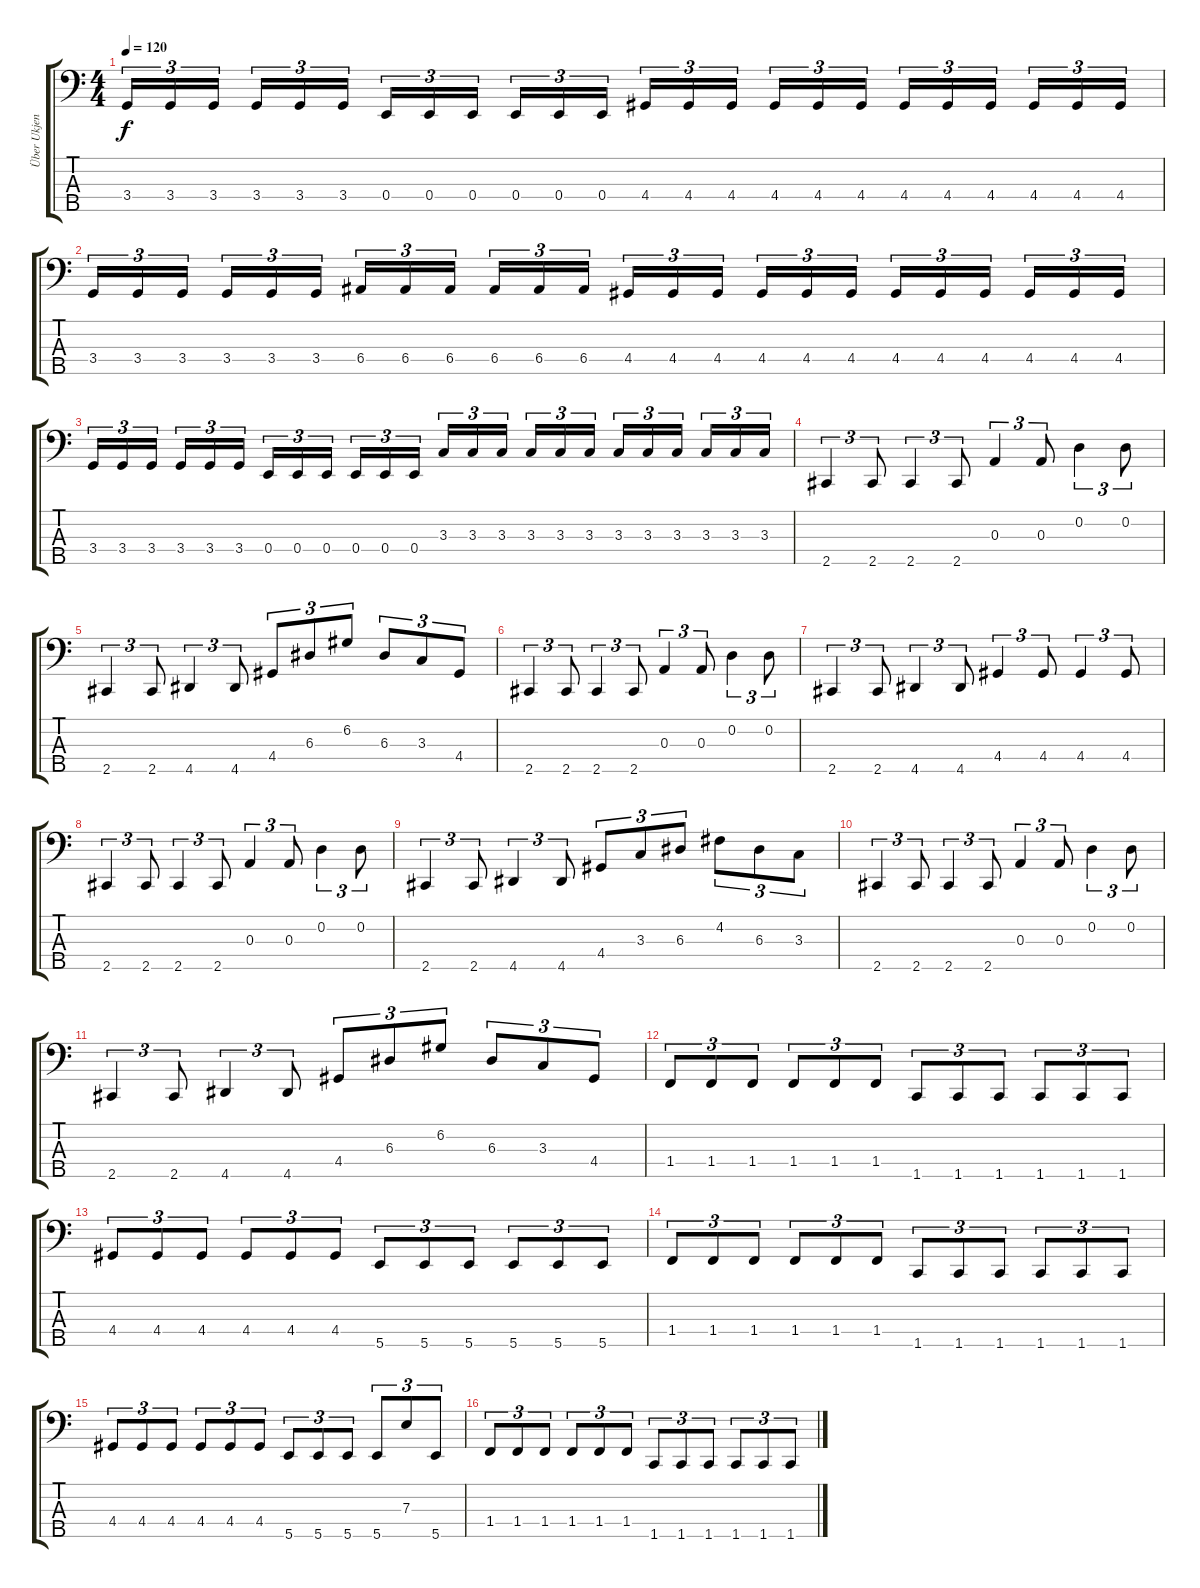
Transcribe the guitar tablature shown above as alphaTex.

\track ("Über Ukjent Bass" "Über Ukjen") {instrument electricbassfinger}
\staff {score tabs}
\tuning (G2 D2 A1 E1 B0) {hide}
\ts (4 4)
\tempo 120
\clef f4
\ks c
3.4.16{tu (3 2) dy f} 3.4.16{tu (3 2)} 3.4.16{tu (3 2)} 3.4.16{tu (3 2)} 3.4.16{tu (3 2)} 3.4.16{tu (3 2)} 0.4.16{tu (3 2)} 0.4.16{tu (3 2)} 0.4.16{tu (3 2)} 0.4.16{tu (3 2)} 0.4.16{tu (3 2)} 0.4.16{tu (3 2)} 4.4.16{tu (3 2)} 4.4.16{tu (3 2)} 4.4.16{tu (3 2)} 4.4.16{tu (3 2)} 4.4.16{tu (3 2)} 4.4.16{tu (3 2)} 4.4.16{tu (3 2)} 4.4.16{tu (3 2)} 4.4.16{tu (3 2)} 4.4.16{tu (3 2)} 4.4.16{tu (3 2)} 4.4.16{tu (3 2)} |
3.4.16{tu (3 2)} 3.4.16{tu (3 2)} 3.4.16{tu (3 2)} 3.4.16{tu (3 2)} 3.4.16{tu (3 2)} 3.4.16{tu (3 2)} 6.4.16{tu (3 2)} 6.4.16{tu (3 2)} 6.4.16{tu (3 2)} 6.4.16{tu (3 2)} 6.4.16{tu (3 2)} 6.4.16{tu (3 2)} 4.4.16{tu (3 2)} 4.4.16{tu (3 2)} 4.4.16{tu (3 2)} 4.4.16{tu (3 2)} 4.4.16{tu (3 2)} 4.4.16{tu (3 2)} 4.4.16{tu (3 2)} 4.4.16{tu (3 2)} 4.4.16{tu (3 2)} 4.4.16{tu (3 2)} 4.4.16{tu (3 2)} 4.4.16{tu (3 2)} |
3.4.16{tu (3 2)} 3.4.16{tu (3 2)} 3.4.16{tu (3 2)} 3.4.16{tu (3 2)} 3.4.16{tu (3 2)} 3.4.16{tu (3 2)} 0.4.16{tu (3 2)} 0.4.16{tu (3 2)} 0.4.16{tu (3 2)} 0.4.16{tu (3 2)} 0.4.16{tu (3 2)} 0.4.16{tu (3 2)} 3.3.16{tu (3 2)} 3.3.16{tu (3 2)} 3.3.16{tu (3 2)} 3.3.16{tu (3 2)} 3.3.16{tu (3 2)} 3.3.16{tu (3 2)} 3.3.16{tu (3 2)} 3.3.16{tu (3 2)} 3.3.16{tu (3 2)} 3.3.16{tu (3 2)} 3.3.16{tu (3 2)} 3.3.16{tu (3 2)} |
2.5.4{tu (3 2)} 2.5.8{tu (3 2)} 2.5.4{tu (3 2)} 2.5.8{tu (3 2)} 0.3.4{tu (3 2)} 0.3.8{tu (3 2)} 0.2.4{tu (3 2)} 0.2.8{tu (3 2)} |
2.5.4{tu (3 2)} 2.5.8{tu (3 2)} 4.5.4{tu (3 2)} 4.5.8{tu (3 2)} 4.4.8{tu (3 2)} 6.3.8{tu (3 2)} 6.2.8{tu (3 2)} 6.3.8{tu (3 2)} 3.3.8{tu (3 2)} 4.4.8{tu (3 2)} |
2.5.4{tu (3 2)} 2.5.8{tu (3 2)} 2.5.4{tu (3 2)} 2.5.8{tu (3 2)} 0.3.4{tu (3 2)} 0.3.8{tu (3 2)} 0.2.4{tu (3 2)} 0.2.8{tu (3 2)} |
2.5.4{tu (3 2)} 2.5.8{tu (3 2)} 4.5.4{tu (3 2)} 4.5.8{tu (3 2)} 4.4.4{tu (3 2)} 4.4.8{tu (3 2)} 4.4.4{tu (3 2)} 4.4.8{tu (3 2)} |
2.5.4{tu (3 2)} 2.5.8{tu (3 2)} 2.5.4{tu (3 2)} 2.5.8{tu (3 2)} 0.3.4{tu (3 2)} 0.3.8{tu (3 2)} 0.2.4{tu (3 2)} 0.2.8{tu (3 2)} |
2.5.4{tu (3 2)} 2.5.8{tu (3 2)} 4.5.4{tu (3 2)} 4.5.8{tu (3 2)} 4.4.8{tu (3 2)} 3.3.8{tu (3 2)} 6.3.8{tu (3 2)} 4.2.8{tu (3 2)} 6.3.8{tu (3 2)} 3.3.8{tu (3 2)} |
2.5.4{tu (3 2)} 2.5.8{tu (3 2)} 2.5.4{tu (3 2)} 2.5.8{tu (3 2)} 0.3.4{tu (3 2)} 0.3.8{tu (3 2)} 0.2.4{tu (3 2)} 0.2.8{tu (3 2)} |
2.5.4{tu (3 2)} 2.5.8{tu (3 2)} 4.5.4{tu (3 2)} 4.5.8{tu (3 2)} 4.4.8{tu (3 2)} 6.3.8{tu (3 2)} 6.2.8{tu (3 2)} 6.3.8{tu (3 2)} 3.3.8{tu (3 2)} 4.4.8{tu (3 2)} |
1.4.8{tu (3 2)} 1.4.8{tu (3 2)} 1.4.8{tu (3 2)} 1.4.8{tu (3 2)} 1.4.8{tu (3 2)} 1.4.8{tu (3 2)} 1.5.8{tu (3 2)} 1.5.8{tu (3 2)} 1.5.8{tu (3 2)} 1.5.8{tu (3 2)} 1.5.8{tu (3 2)} 1.5.8{tu (3 2)} |
4.4.8{tu (3 2)} 4.4.8{tu (3 2)} 4.4.8{tu (3 2)} 4.4.8{tu (3 2)} 4.4.8{tu (3 2)} 4.4.8{tu (3 2)} 5.5.8{tu (3 2)} 5.5.8{tu (3 2)} 5.5.8{tu (3 2)} 5.5.8{tu (3 2)} 5.5.8{tu (3 2)} 5.5.8{tu (3 2)} |
1.4.8{tu (3 2)} 1.4.8{tu (3 2)} 1.4.8{tu (3 2)} 1.4.8{tu (3 2)} 1.4.8{tu (3 2)} 1.4.8{tu (3 2)} 1.5.8{tu (3 2)} 1.5.8{tu (3 2)} 1.5.8{tu (3 2)} 1.5.8{tu (3 2)} 1.5.8{tu (3 2)} 1.5.8{tu (3 2)} |
4.4.8{tu (3 2)} 4.4.8{tu (3 2)} 4.4.8{tu (3 2)} 4.4.8{tu (3 2)} 4.4.8{tu (3 2)} 4.4.8{tu (3 2)} 5.5.8{tu (3 2)} 5.5.8{tu (3 2)} 5.5.8{tu (3 2)} 5.5.8{tu (3 2)} 7.3.8{tu (3 2)} 5.5.8{tu (3 2)} |
1.4.8{tu (3 2)} 1.4.8{tu (3 2)} 1.4.8{tu (3 2)} 1.4.8{tu (3 2)} 1.4.8{tu (3 2)} 1.4.8{tu (3 2)} 1.5.8{tu (3 2)} 1.5.8{tu (3 2)} 1.5.8{tu (3 2)} 1.5.8{tu (3 2)} 1.5.8{tu (3 2)} 1.5.8{tu (3 2)}
